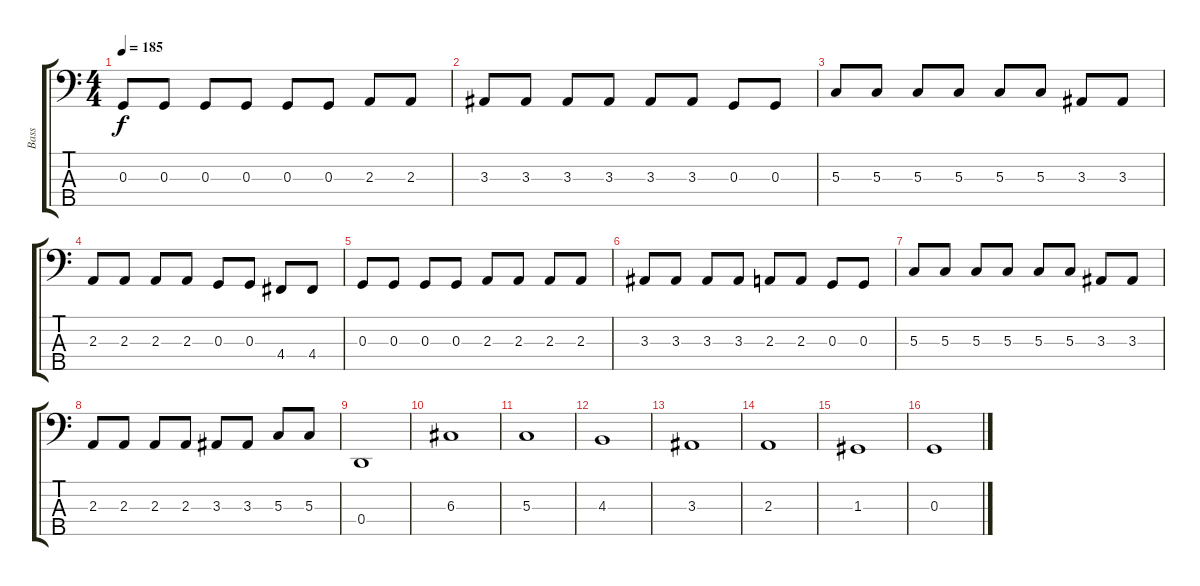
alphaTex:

\track ("Bass" "Bass") {instrument electricbasspick}
\staff {score tabs}
\tuning (F2 C2 G1 D1 A0) {hide}
\ts (4 4)
\tempo 185
\clef f4
\ks c
0.3.8{dy f} 0.3.8 0.3.8 0.3.8 0.3.8 0.3.8 2.3.8 2.3.8 |
3.3.8 3.3.8 3.3.8 3.3.8 3.3.8 3.3.8 0.3.8 0.3.8 |
5.3.8 5.3.8 5.3.8 5.3.8 5.3.8 5.3.8 3.3.8 3.3.8 |
2.3.8 2.3.8 2.3.8 2.3.8 0.3.8 0.3.8 4.4.8 4.4.8 |
0.3.8 0.3.8 0.3.8 0.3.8 2.3.8 2.3.8 2.3.8 2.3.8 |
3.3.8 3.3.8 3.3.8 3.3.8 2.3.8 2.3.8 0.3.8 0.3.8 |
5.3.8 5.3.8 5.3.8 5.3.8 5.3.8 5.3.8 3.3.8 3.3.8 |
2.3.8 2.3.8 2.3.8 2.3.8 3.3.8 3.3.8 5.3.8 5.3.8 |
0.4.1 |
6.3.1 |
5.3.1 |
4.3.1 |
3.3.1 |
2.3.1 |
1.3.1 |
0.3.1
